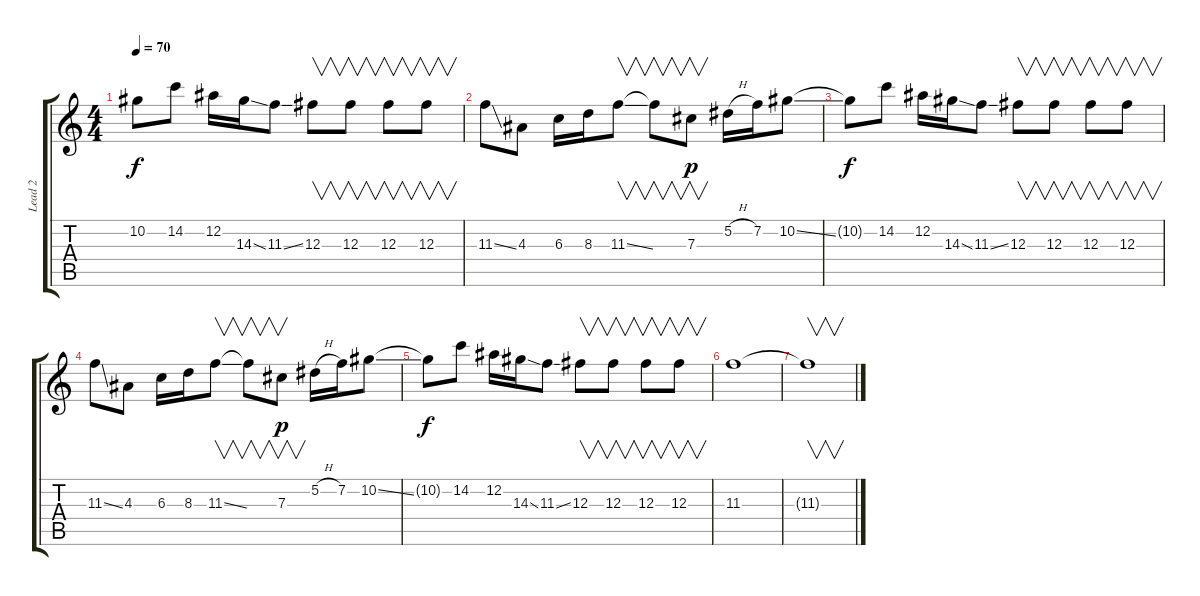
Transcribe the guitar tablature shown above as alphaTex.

\track ("Lead 2" "Lead 2") {instrument electricguitarjazz}
\staff {score tabs}
\tuning (Eb4 Bb3 Gb3 Db3 Ab2 Eb2) {hide}
\ts (4 4)
\tempo 70
\clef g2
\ks c
10.2{t}.8{dy f} 14.2.8 12.2.16 14.3{ss}.16 11.3{ss}.8 12.3.8{v} 12.3.8{v} 12.3.8{v} 12.3.8{v} |
11.3{ss}.8 4.3.8 6.3.16 8.3.16 11.3{ss}.8{v} 11.3{t}.8{v} 7.3.8{v dy p} 5.2{h}.16 7.2.16 10.2{ss}.8 |
10.2{t}.8{dy f} 14.2.8 12.2.16 14.3{ss}.16 11.3{ss}.8 12.3.8{v} 12.3.8{v} 12.3.8{v} 12.3.8{v} |
11.3{ss}.8 4.3.8 6.3.16 8.3.16 11.3{ss}.8{v} 11.3{t}.8{v} 7.3.8{v dy p} 5.2{h}.16 7.2.16 10.2{ss}.8 |
10.2{t}.8{dy f} 14.2.8 12.2.16 14.3{ss}.16 11.3{ss}.8 12.3.8{v} 12.3.8{v} 12.3.8{v} 12.3.8{v} |
11.3.1 |
11.3{t}.1{v}
